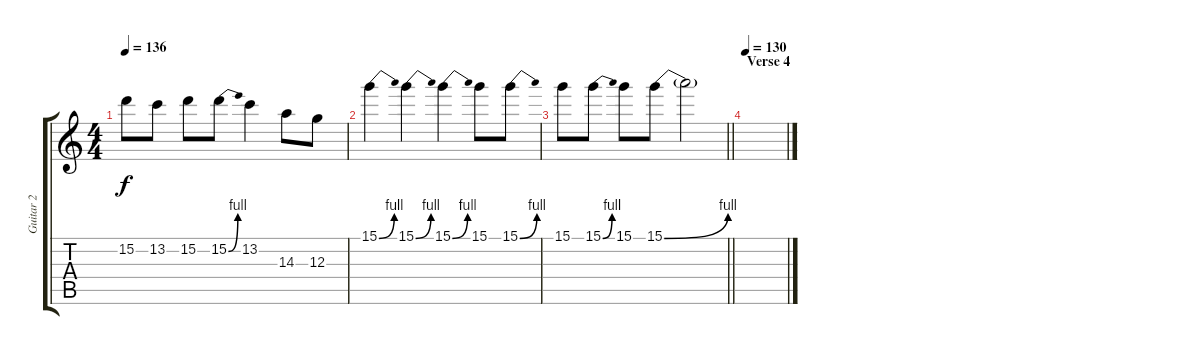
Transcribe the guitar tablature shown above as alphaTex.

\track ("Guitar 2" "Guitar 2") {instrument overdrivenguitar}
\staff {score tabs}
\tuning (E4 B3 G3 D3 A2 E2) {hide}
\ts (4 4)
\tempo 136
\clef g2
\ks c
15.2{t}.8{dy f} 13.2.8 15.2.8 15.2{be (bend 0 0 60 4)}.8 13.2.4 14.3.8 12.3.8 |
15.1{be (bend 0 0 60 4)}.4 15.1{be (bend 0 0 60 4)}.4 15.1{be (bend 0 0 60 4)}.4 15.1.8 15.1{be (bend 0 0 60 4)}.8 |
\barLineRight lightlight
15.1.8 15.1{be (bend 0 0 60 4)}.8 15.1.8 15.1{be (bend 0 0 60 4)}.8 15.1{t}.2 |
\section ("" "Verse 4")
\tempo 130
